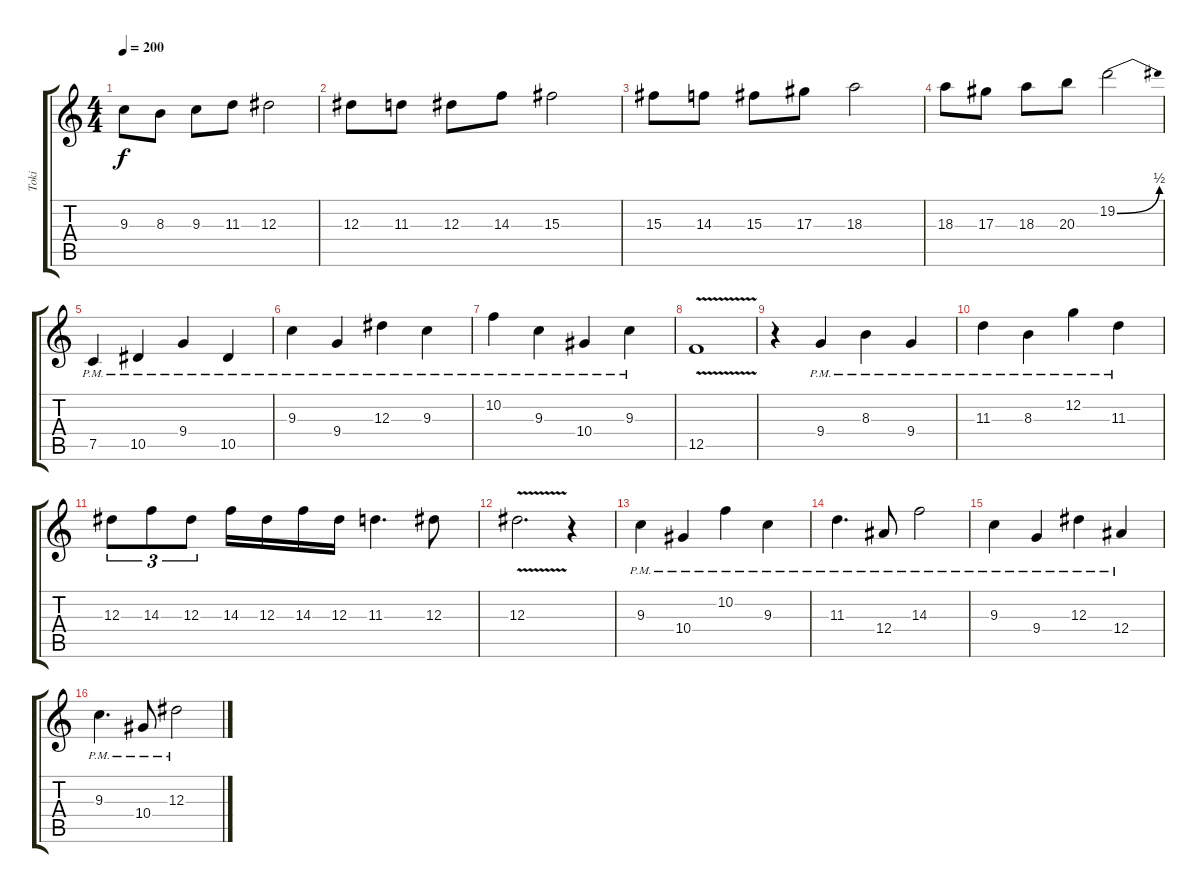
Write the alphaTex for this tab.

\track ("Toki" "Toki") {instrument distortionguitar}
\staff {score tabs}
\tuning (C4 G3 Eb3 Bb2 F2 C2) {hide}
\ts (4 4)
\tempo 200
\clef g2
\ks c
9.3.8{dy f} 8.3.8 9.3.8 11.3.8 12.3.2 |
12.3.8 11.3.8 12.3.8 14.3.8 15.3.2 |
15.3.8 14.3.8 15.3.8 17.3.8 18.3.2 |
18.3.8 17.3.8 18.3.8 20.3.8 19.2{be (bend 0 0 60 2)}.2 |
7.5{pm}.4 10.5{pm}.4 9.4{pm}.4 10.5{pm}.4 |
9.3{pm}.4 9.4{pm}.4 12.3{pm}.4 9.3{pm}.4 |
10.2{pm}.4 9.3{pm}.4 10.4{pm}.4 9.3{pm}.4 |
12.5{v}.1 |
r.4 9.4{pm}.4 8.3{pm}.4 9.4{pm}.4 |
11.3{pm}.4 8.3{pm}.4 12.2{pm}.4 11.3{pm}.4 |
12.3.8{tu (3 2)} 14.3.8{tu (3 2)} 12.3.8{tu (3 2)} 14.3.16 12.3.16 14.3.16 12.3.16 11.3.4{d} 12.3.8 |
12.3{v}.2{d} r.4 |
9.3{pm}.4 10.4{pm}.4 10.2{pm}.4 9.3{pm}.4 |
11.3{pm}.4{d} 12.4{pm}.8 14.3{pm}.2 |
9.3{pm}.4 9.4{pm}.4 12.3{pm}.4 12.4{pm}.4 |
9.3{pm}.4{d} 10.4{pm}.8 12.3{pm}.2
